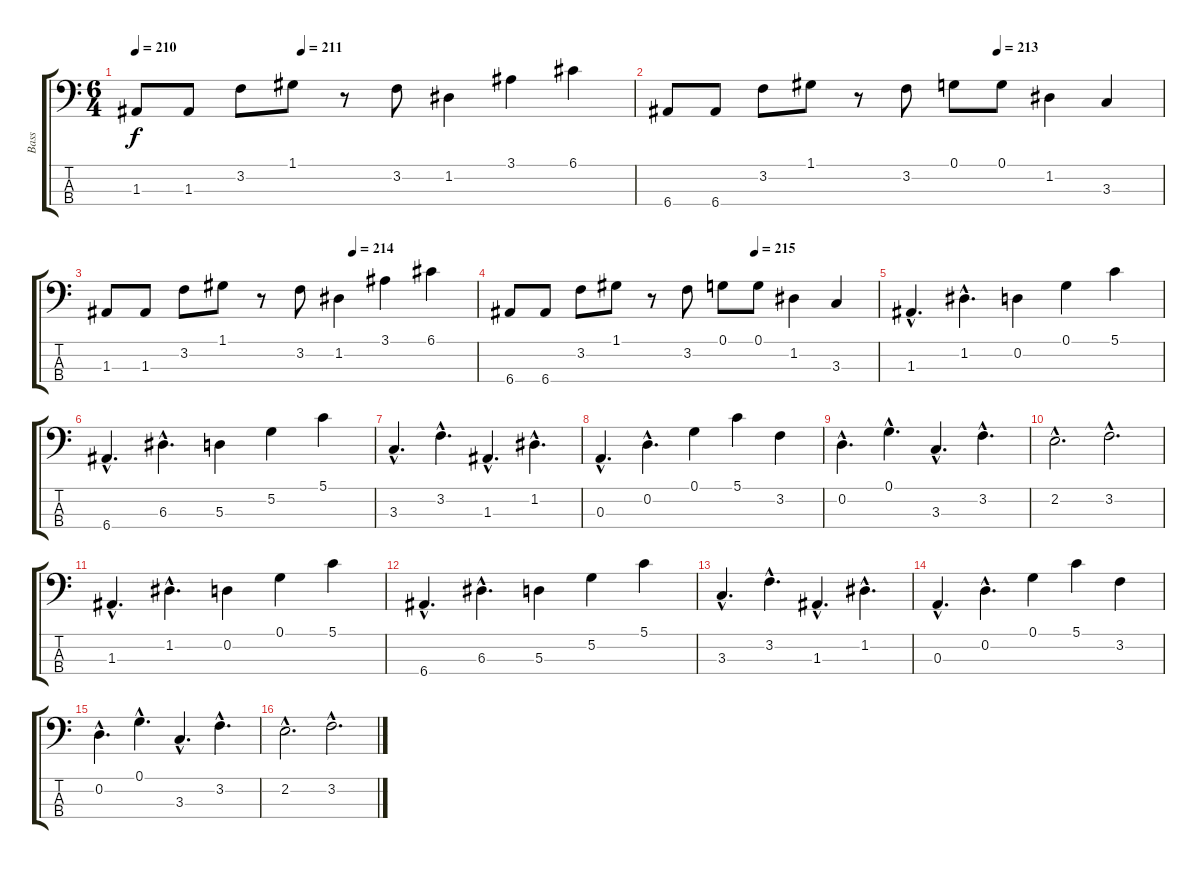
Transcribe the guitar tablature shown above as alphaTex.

\track ("Bass" "Bass") {instrument slapbass2}
\staff {score tabs}
\tuning (G2 D2 A1 E1) {hide}
\ts (6 4)
\tempo 210
\tempo (211 0.3333333333333333)
\clef f4
\ks c
1.3.8{dy f} 1.3.8 3.2.8 1.1.8 r.8 3.2.8 1.2.4 3.1.4 6.1.4 |
\tempo (213 0.6666666666666666)
6.4.8 6.4.8 3.2.8 1.1.8 r.8 3.2.8 0.1.8 0.1.8 1.2.4 3.3.4 |
\tempo (214 0.6666666666666666)
1.3.8 1.3.8 3.2.8 1.1.8 r.8 3.2.8 1.2.4 3.1.4 6.1.4 |
\tempo (215 0.6666666666666666)
6.4.8 6.4.8 3.2.8 1.1.8 r.8 3.2.8 0.1.8 0.1.8 1.2.4 3.3.4 |
1.3{hac}.4{d} 1.2{hac}.4{d} 0.2.4 0.1.4 5.1.4 |
6.4{hac}.4{d} 6.3{hac}.4{d} 5.3.4 5.2.4 5.1.4 |
3.3{hac}.4{d} 3.2{hac}.4{d} 1.3{hac}.4{d} 1.2{hac}.4{d} |
0.3{hac}.4{d} 0.2{hac}.4{d} 0.1.4 5.1.4 3.2.4 |
0.2{hac}.4{d} 0.1{hac}.4{d} 3.3{hac}.4{d} 3.2{hac}.4{d} |
2.2{hac}.2{d} 3.2{hac}.2{d} |
1.3{hac}.4{d} 1.2{hac}.4{d} 0.2.4 0.1.4 5.1.4 |
6.4{hac}.4{d} 6.3{hac}.4{d} 5.3.4 5.2.4 5.1.4 |
3.3{hac}.4{d} 3.2{hac}.4{d} 1.3{hac}.4{d} 1.2{hac}.4{d} |
0.3{hac}.4{d} 0.2{hac}.4{d} 0.1.4 5.1.4 3.2.4 |
0.2{hac}.4{d} 0.1{hac}.4{d} 3.3{hac}.4{d} 3.2{hac}.4{d} |
2.2{hac}.2{d} 3.2{hac}.2{d}
